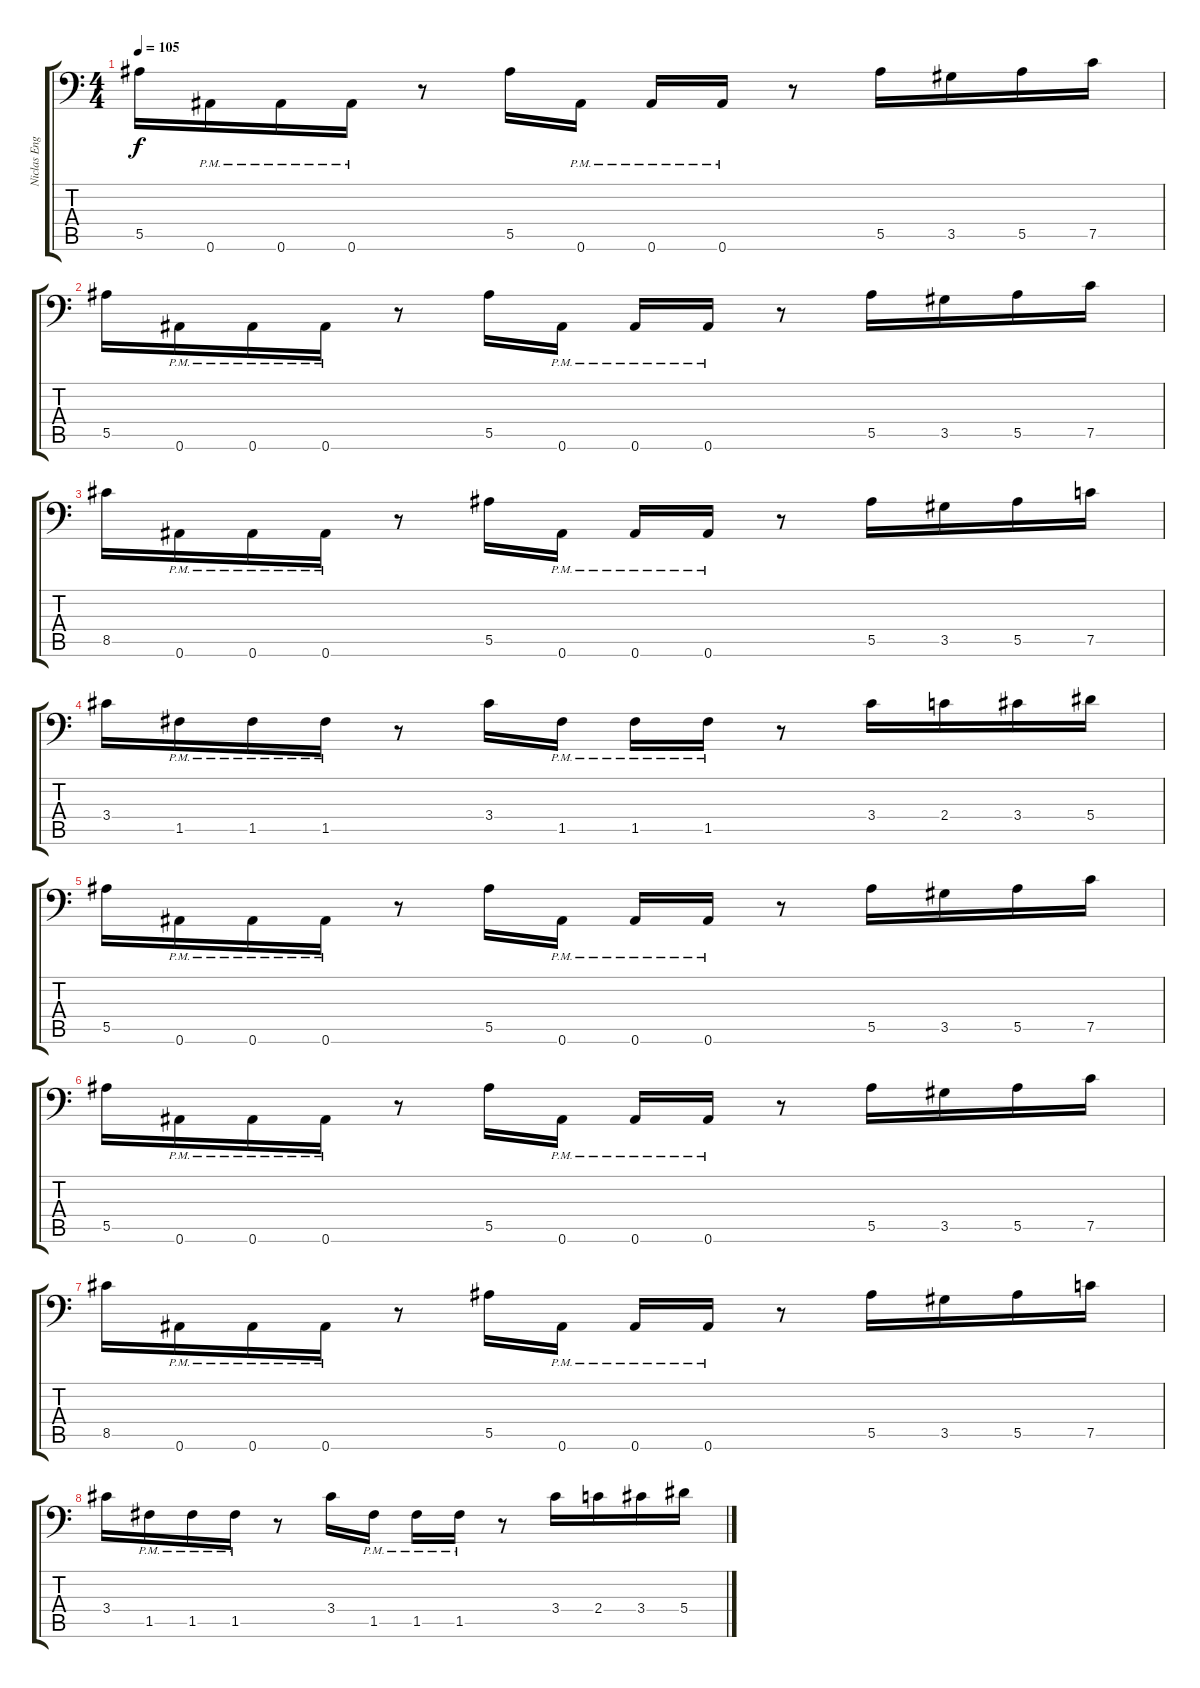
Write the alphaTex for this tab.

\track ("Niclas Engelin" "Niclas Eng") {instrument distortionguitar}
\staff {score tabs}
\tuning (C4 G3 Eb3 Bb2 F2 Bb1) {hide}
\ts (4 4)
\tempo 105
\clef f4
\ks c
5.5.16{dy f} 0.6{pm}.16 0.6{pm}.16 0.6{pm}.16 r.8 5.5.16 0.6{pm}.16 0.6{pm}.16 0.6{pm}.16 r.8 5.5.16 3.5.16 5.5.16 7.5.16 |
5.5.16 0.6{pm}.16 0.6{pm}.16 0.6{pm}.16 r.8 5.5.16 0.6{pm}.16 0.6{pm}.16 0.6{pm}.16 r.8 5.5.16 3.5.16 5.5.16 7.5.16 |
8.5.16 0.6{pm}.16 0.6{pm}.16 0.6{pm}.16 r.8 5.5.16 0.6{pm}.16 0.6{pm}.16 0.6{pm}.16 r.8 5.5.16 3.5.16 5.5.16 7.5.16 |
3.4.16 1.5{pm}.16 1.5{pm}.16 1.5{pm}.16 r.8 3.4.16 1.5{pm}.16 1.5{pm}.16 1.5{pm}.16 r.8 3.4.16 2.4.16 3.4.16 5.4.16 |
5.5.16 0.6{pm}.16 0.6{pm}.16 0.6{pm}.16 r.8 5.5.16 0.6{pm}.16 0.6{pm}.16 0.6{pm}.16 r.8 5.5.16 3.5.16 5.5.16 7.5.16 |
5.5.16 0.6{pm}.16 0.6{pm}.16 0.6{pm}.16 r.8 5.5.16 0.6{pm}.16 0.6{pm}.16 0.6{pm}.16 r.8 5.5.16 3.5.16 5.5.16 7.5.16 |
8.5.16 0.6{pm}.16 0.6{pm}.16 0.6{pm}.16 r.8 5.5.16 0.6{pm}.16 0.6{pm}.16 0.6{pm}.16 r.8 5.5.16 3.5.16 5.5.16 7.5.16 |
3.4.16 1.5{pm}.16 1.5{pm}.16 1.5{pm}.16 r.8 3.4.16 1.5{pm}.16 1.5{pm}.16 1.5{pm}.16 r.8 3.4.16 2.4.16 3.4.16 5.4.16
